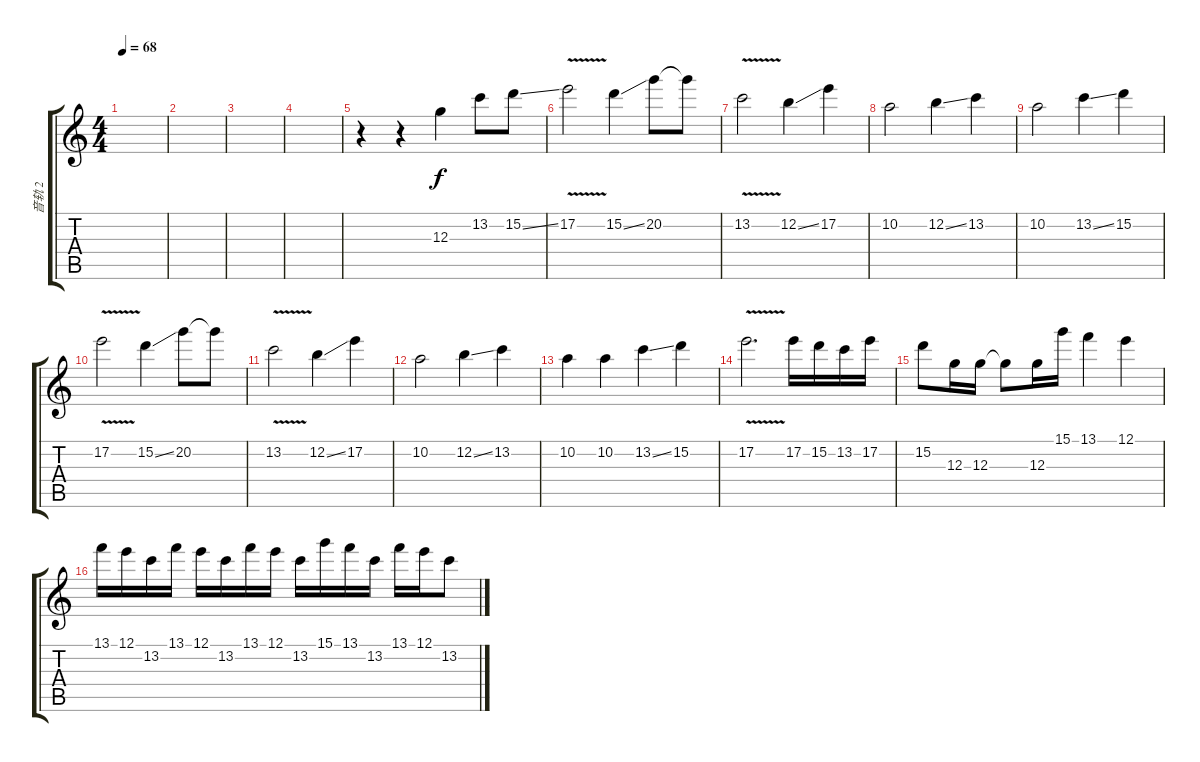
\track ("音轨 2" "音轨 2") {instrument distortionguitar}
\staff {score tabs}
\tuning (E4 B3 G3 D3 A2 E2) {hide}
\ts (4 4)
\tempo 68
\clef g2
\ks c
|
|
|
|
r.4 r.4 12.3.4 13.2.8 15.2{ss}.8 |
17.2{v}.2 15.2{ss}.4 20.2.8 20.2{t}.8 |
13.2{v}.2 12.2{ss}.4 17.2.4 |
10.2.2 12.2{ss}.4 13.2.4 |
10.2.2 13.2{ss}.4 15.2.4 |
17.2{v}.2 15.2{ss}.4 20.2.8 20.2{t}.8 |
13.2{v}.2 12.2{ss}.4 17.2.4 |
10.2.2 12.2{ss}.4 13.2.4 |
10.2.4 10.2.4 13.2{ss}.4 15.2.4 |
17.2{v}.2{d} 17.2.16 15.2.16 13.2.16 17.2.16 |
15.2.8 12.3.16 12.3.16 12.3{t}.8 12.3.16 15.1.16 13.1.4 12.1.4 |
13.1.16 12.1.16 13.2.16 13.1.16 12.1.16 13.2.16 13.1.16 12.1.16 13.2.16 15.1.16 13.1.16 13.2.16 13.1.16 12.1.16 13.2.8
